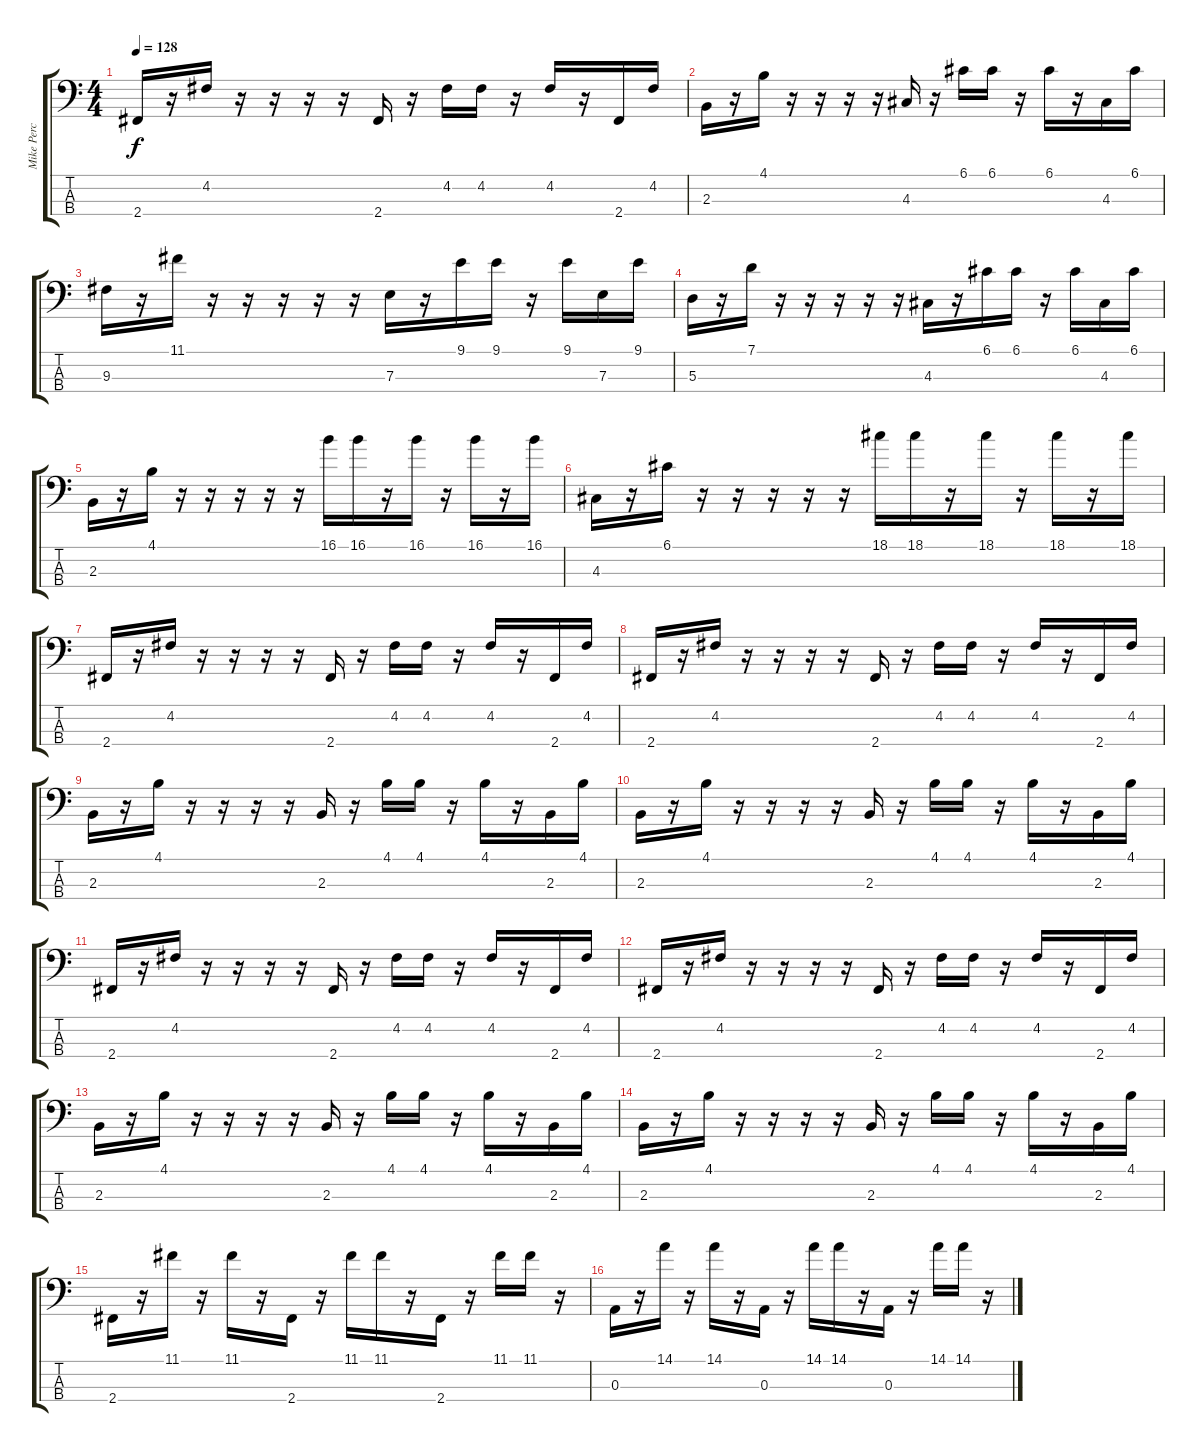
\track (" Mike Percy" " Mike Perc") {instrument electricguitarclean}
\staff {score tabs}
\tuning (G2 D2 A1 E1) {hide}
\ts (4 4)
\tempo 128
\clef f4
\ks c
2.4.16{dy f} r.16 4.2.16 r.16 r.16 r.16 r.16 2.4.16 r.16 4.2.16 4.2.16 r.16 4.2.16 r.16 2.4.16 4.2.16 |
2.3.16 r.16 4.1.16 r.16 r.16 r.16 r.16 4.3.16 r.16 6.1.16 6.1.16 r.16 6.1.16 r.16 4.3.16 6.1.16 |
9.3.16 r.16 11.1.16 r.16 r.16 r.16 r.16 r.16 7.3.16 r.16 9.1.16 9.1.16 r.16 9.1.16 7.3.16 9.1.16 |
5.3.16 r.16 7.1.16 r.16 r.16 r.16 r.16 r.16 4.3.16 r.16 6.1.16 6.1.16 r.16 6.1.16 4.3.16 6.1.16 |
2.3.16 r.16 4.1.16 r.16 r.16 r.16 r.16 r.16 16.1.16 16.1.16 r.16 16.1.16 r.16 16.1.16 r.16 16.1.16 |
4.3.16 r.16 6.1.16 r.16 r.16 r.16 r.16 r.16 18.1.16 18.1.16 r.16 18.1.16 r.16 18.1.16 r.16 18.1.16 |
2.4.16 r.16 4.2.16 r.16 r.16 r.16 r.16 2.4.16 r.16 4.2.16 4.2.16 r.16 4.2.16 r.16 2.4.16 4.2.16 |
2.4.16 r.16 4.2.16 r.16 r.16 r.16 r.16 2.4.16 r.16 4.2.16 4.2.16 r.16 4.2.16 r.16 2.4.16 4.2.16 |
2.3.16 r.16 4.1.16 r.16 r.16 r.16 r.16 2.3.16 r.16 4.1.16 4.1.16 r.16 4.1.16 r.16 2.3.16 4.1.16 |
2.3.16 r.16 4.1.16 r.16 r.16 r.16 r.16 2.3.16 r.16 4.1.16 4.1.16 r.16 4.1.16 r.16 2.3.16 4.1.16 |
2.4.16 r.16 4.2.16 r.16 r.16 r.16 r.16 2.4.16 r.16 4.2.16 4.2.16 r.16 4.2.16 r.16 2.4.16 4.2.16 |
2.4.16 r.16 4.2.16 r.16 r.16 r.16 r.16 2.4.16 r.16 4.2.16 4.2.16 r.16 4.2.16 r.16 2.4.16 4.2.16 |
2.3.16 r.16 4.1.16 r.16 r.16 r.16 r.16 2.3.16 r.16 4.1.16 4.1.16 r.16 4.1.16 r.16 2.3.16 4.1.16 |
2.3.16 r.16 4.1.16 r.16 r.16 r.16 r.16 2.3.16 r.16 4.1.16 4.1.16 r.16 4.1.16 r.16 2.3.16 4.1.16 |
2.4.16 r.16 11.1.16 r.16 11.1.16 r.16 2.4.16 r.16 11.1.16 11.1.16 r.16 2.4.16 r.16 11.1.16 11.1.16 r.16 |
0.3.16 r.16 14.1.16 r.16 14.1.16 r.16 0.3.16 r.16 14.1.16 14.1.16 r.16 0.3.16 r.16 14.1.16 14.1.16 r.16
